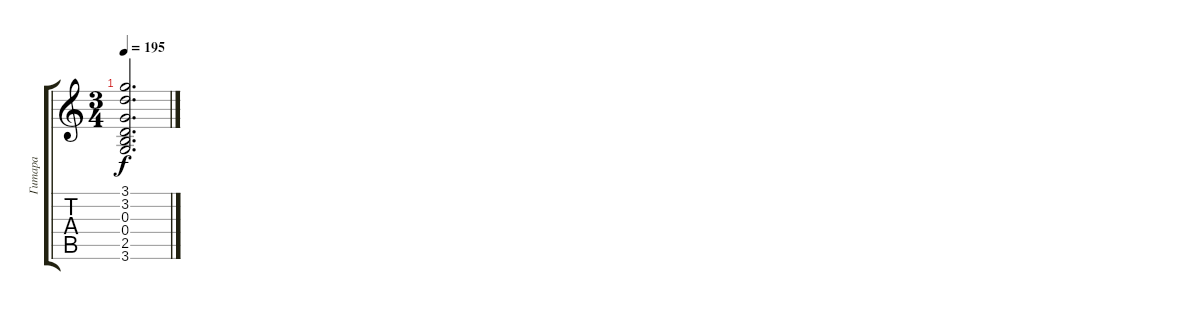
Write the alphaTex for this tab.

\track ("Гитара" "Гитара") {instrument acousticguitarsteel}
\staff {score tabs}
\tuning (E4 B3 G3 D3 A2 E2) {hide}
\ts (3 4)
\tempo 195
\clef g2
\ks c
(3.1{t} 3.2{t} 0.3{t} 0.4{t} 2.5{t} 3.6{t}).2{d dy f}
